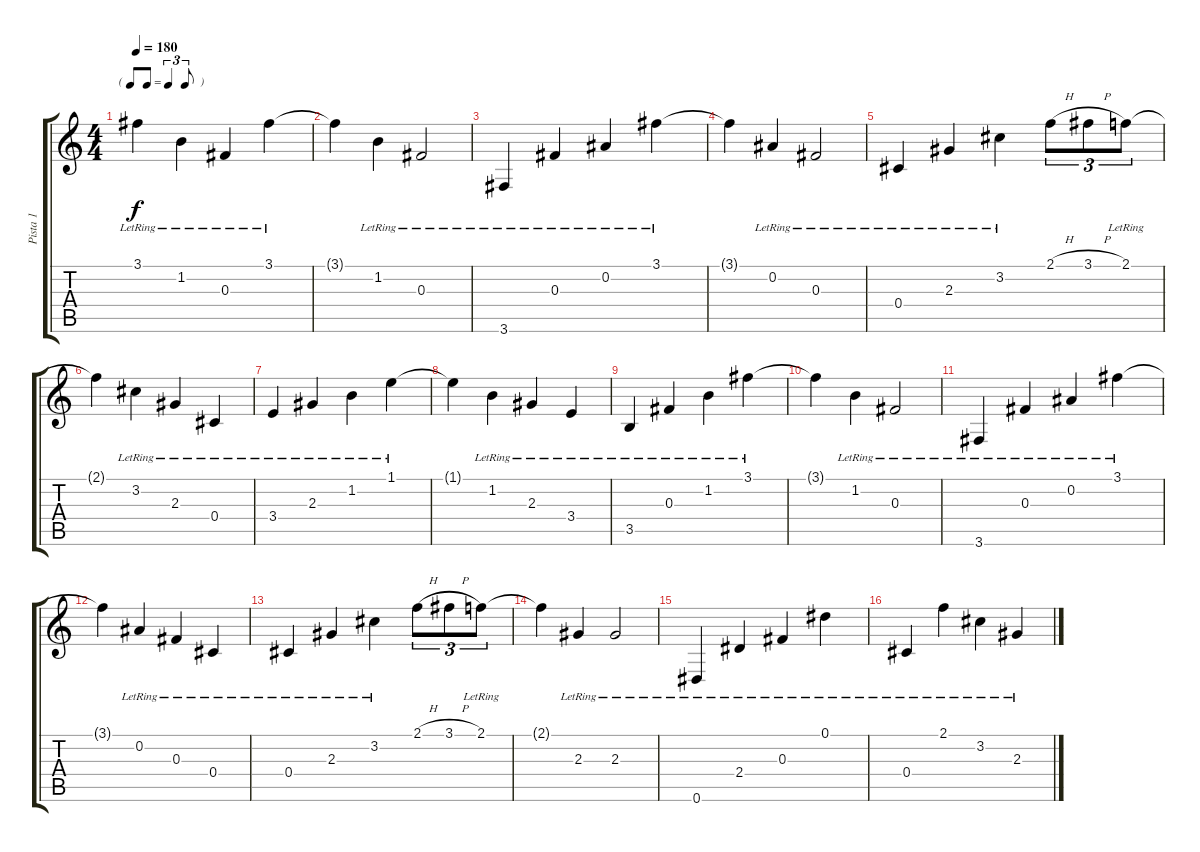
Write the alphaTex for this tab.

\track ("Pista 1" "Pista 1") {instrument electricguitarclean}
\staff {score tabs}
\tuning (Eb4 Bb3 Gb3 Db3 Ab2 Eb2) {hide}
\ts (4 4)
\tf triplet8th
\tempo 180
\clef g2
\ks c
3.1{lr}.4{dy f} 1.2{lr}.4 0.3{lr}.4 3.1{lr}.4 |
3.1{t}.4 1.2{lr}.4 0.3{lr}.2 |
3.6{lr}.4 0.3{lr}.4 0.2{lr}.4 3.1{lr}.4 |
3.1{t}.4 0.2{lr}.4 0.3{lr}.2 |
0.4{lr}.4 2.3{lr}.4 3.2{lr}.4 2.1{h}.8{tu (3 2)} 3.1{h}.8{tu (3 2)} 2.1{lr}.8{tu (3 2)} |
2.1{t}.4 3.2{lr}.4 2.3{lr}.4 0.4{lr}.4 |
3.4{lr}.4 2.3{lr}.4 1.2{lr}.4 1.1{lr}.4 |
1.1{t}.4 1.2{lr}.4 2.3{lr}.4 3.4{lr}.4 |
3.5{lr}.4 0.3{lr}.4 1.2{lr}.4 3.1{lr}.4 |
3.1{t}.4 1.2{lr}.4 0.3{lr}.2 |
3.6{lr}.4 0.3{lr}.4 0.2{lr}.4 3.1{lr}.4 |
3.1{t}.4 0.2{lr}.4 0.3{lr}.4 0.4{lr}.4 |
0.4{lr}.4 2.3{lr}.4 3.2{lr}.4 2.1{h}.8{tu (3 2)} 3.1{h}.8{tu (3 2)} 2.1{lr}.8{tu (3 2)} |
2.1{t}.4 2.3{lr}.4 2.3{lr}.2 |
0.6{lr}.4 2.4{lr}.4 0.3{lr}.4 0.1{lr}.4 |
0.4{lr}.4 2.1{lr}.4 3.2{lr}.4 2.3{lr}.4
